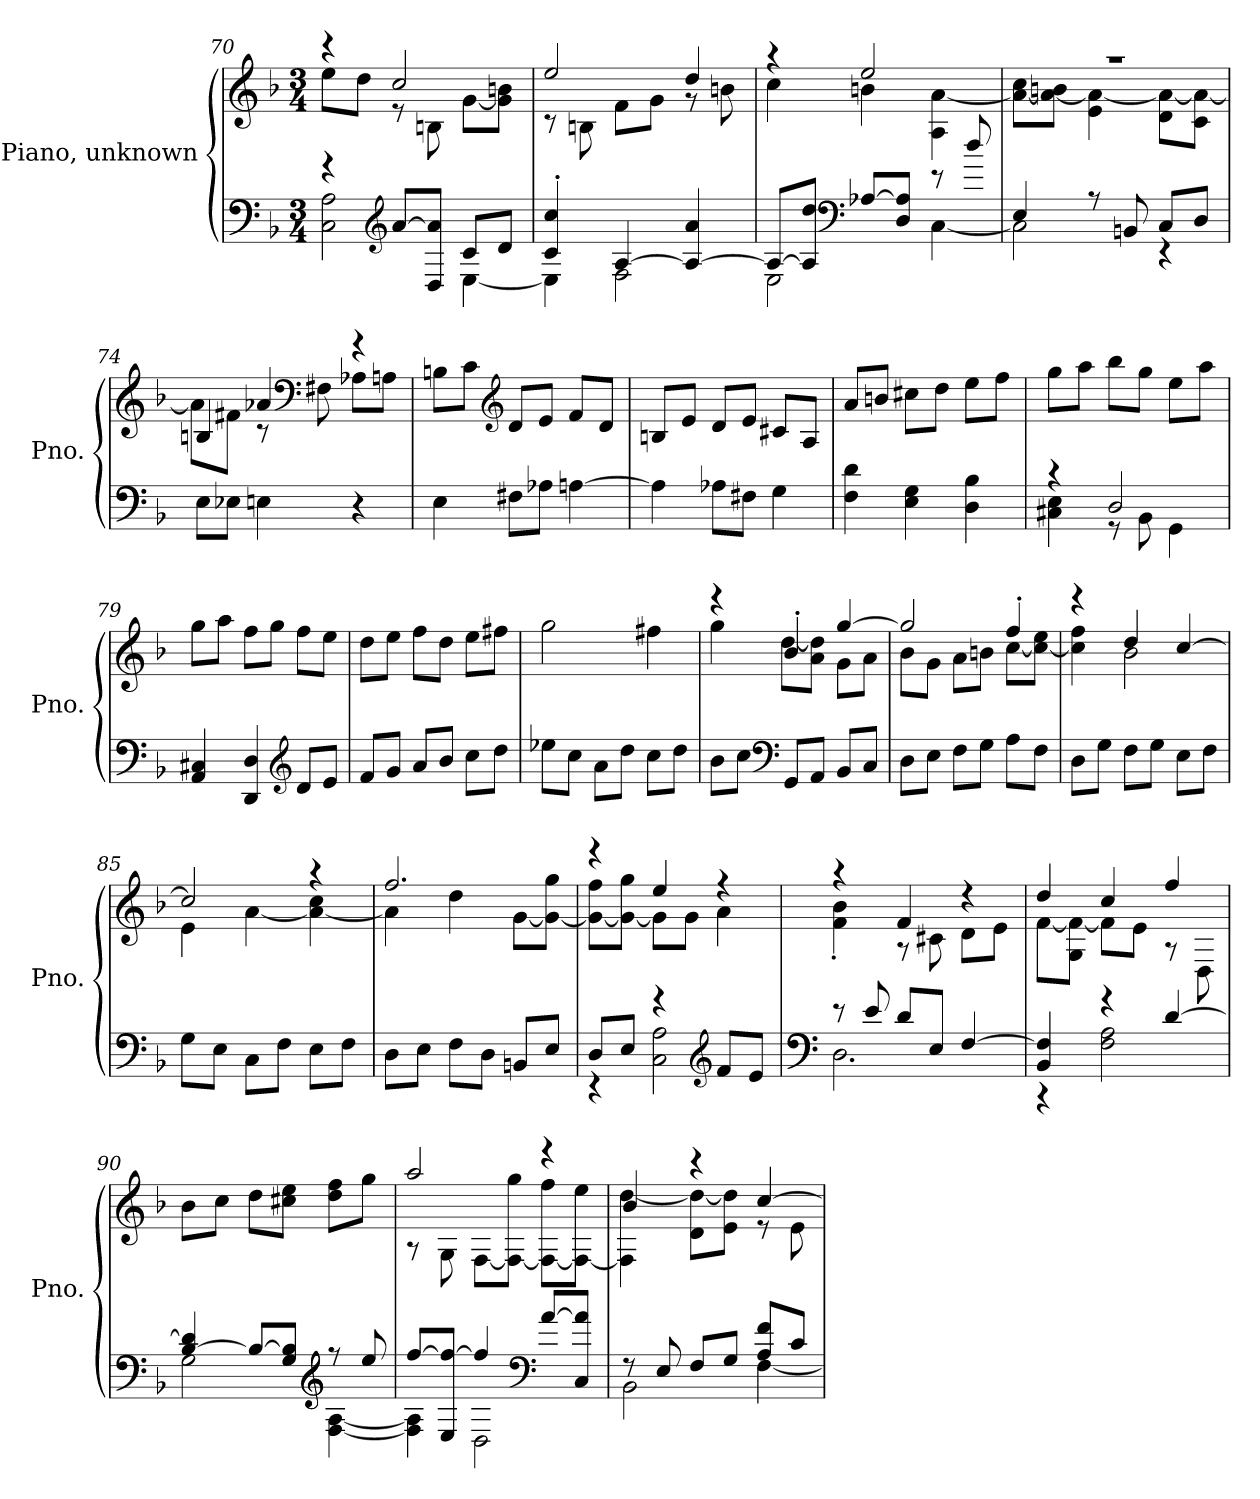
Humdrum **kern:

**kern	**kern
*part1	*part1
*staff2	*staff1
*I"Piano, unknown	*
*I'Pno.	*
*clefF4	*clefG2
*k[b-]	*k[b-]
*M3/4	*M3/4
=70	=70
*^	*^
4r	2C\ 2A\	4r	8ee\L
.	.	.	8dd\J
*clefG2	*	*	*
[8a/L	.	2cc/	8r
8D/ 8a/]J	.	.	8Bn\
8c/L	[4E\	.	[8g\L
8d/J	.	.	8g\] 8bn\J
=71	=71	=71	=71
4c/' 4cc/'	4E\]	2ee/	8r
.	.	.	8Bn\
[4A/	2F\	.	8f\L
.	.	.	8g\J
4A/_ 4a/	.	4dd/	8r
.	.	.	8bn\
=72	=72	=72	=72
8A/L_	2E\	4r	4cc\
8A/] 8dd/J	.	.	.
*clefF4	*	*	*
[8A-X/L	.	2ee/	4bn\
8D/ 8A-/]J	.	.	.
8r	[4C\	.	4A\ [4a\
8dd/	.	.	.
!!LO:LB:g=z	!!
=73	=73	=73	=73
4E/	2C\]	2.r	8a\_ 8cc\L
.	.	.	8a\_ 8bn\J
8r	.	.	4e\ 4a\_
8BBn/	.	.	.
8C/L	4r	.	8d\ 8a\_L
8D/J	.	.	8c\ 8a\_J
*v	*v	*	*
=74	=74	=74
8E\L	4Bn/	8a\L]
8E-X\J	.	8f#X\J
4En\	4a-X/	8r
*	*clefF4	*
.	.	8F#X\
4r	4r	8A-X\L
.	.	8An\J
*	*v	*v
=75	=75
4E\	8Bn\L
.	8c\J
*	*clefG2
8F#X\L	8d/L
8A-X\J	8e/J
[4An\	8f/L
.	8d/J
=76	=76
4A\]	8Bn/L
.	8e/J
8A-X\L	8d/L
8F#X\J	8e/J
4G\	8c#X/L
.	8A/J
!!LO:PB:g=z
=77	=77
4F\ 4d\	8a/L
.	8bn/J
4E\ 4G\	8cc#X\L
.	8dd\J
4D\ 4B-\	8ee\L
.	8ff\J
=78	=78
*^	*
4r	4C#X\ 4E\	8gg\L
.	.	8aa\J
2D/	8r	8bb-\L
.	8BB-\	8gg\J
.	4GG\	8ee\L
.	.	8aa\J
*v	*v	*
=79	=79
4AA/ 4C#X/	8gg\L
.	8aa\J
4DD/ 4D/	8ff\L
.	8gg\J
*clefG2	*
8d/L	8ff\L
8e/J	8ee\J
=80	=80
8f/L	8dd\L
8g/J	8ee\J
8a/L	8ff\L
8b-/J	8dd\J
8cc\L	8ee\L
8dd\J	8ff#X\J
=81	=81
8ee-X\L	2gg\
8cc\J	.
8a\L	.
8dd\J	.
8cc\L	4ff#X\
8dd\J	.
!!LO:LB:g=z
=82	=82
*	*^
8b-\L	4r	4gg\
8cc\J	.	.
*clefF4	*	*
8GG/L	4b-'/	[8dd\L
8AA/J	.	8a\ 8dd\]J
8BB-/L	[4gg/	8g\L
8C/J	.	8a\J
=83	=83	=83
8D\L	2gg/]	8b-\L
8E\J	.	8g\J
8F\L	.	8a\L
8G\J	.	8bn\J
8A\L	4ff'/	[8cc\L
8F\J	.	8cc\_ 8ee\J
=84	=84	=84
8D\L	4r	4cc\] 4ff\
8G\J	.	.
8F\L	4dd/	2b-\
8G\J	.	.
8E\L	[4cc/	.
8F\J	.	.
=85	=85	=85
8G\L	2cc/]	4e\
8E\J	.	.
8C\L	.	[4a\
8F\J	.	.
8E\L	4r	4a\_ 4cc\
8F\J	.	.
=86	=86	=86
8D\L	2.ff/	4a\]
8E\J	.	.
8F\L	.	4dd\
8D\J	.	.
8BBn/L	.	[8g\L
8E/J	.	8g\_ 8gg\J
!!LO:LB:g=z	!!
=87	=87	=87
*^	*	*
8D/L	4r	4r	8g\_ 8ff\L
8E/J	.	.	8g\_ 8gg\J
4r	2C\ 2A\	4ee/	8g\L]
.	.	.	8g\J
*clefG2	*	*	*
8f/L	.	4r	4a\
8e/J	.	.	.
=88	=88	=88	=88
*clefF4	*	*	*
8r	2.D\	4r	4f\' 4b-\'
8e/	.	.	.
8d/L	.	4f/	8r
8E/J	.	.	8c#X\
[4F/	.	4r	8d\L
.	.	.	8e\J
=89	=89	=89	=89
4BB-/ 4F/]	4r	4dd/	[8f\L
.	.	.	8G\ 8f\_J
4r	2F\ 2A\	4cc/	8f\L]
.	.	.	8e\J
[4d/	.	4ff/	8r
.	.	.	8D\
*	*	*v	*v
=90	=90	=90
[4B-/ 4d/]	2G\	8b-\L
.	.	8cc\J
8B-/L_	.	8dd\L
8G/ 8B-/]J	.	8cc#X\ 8ee\J
*clefG2	*	*
8r	[4F\ [4A\	8dd\ 8ff\L
8ee/	.	8gg\J
!!LO:LB:g=z
=91	=91	=91
*	*	*^
[8ff/L	4F\] 4A\]	2aa/	8r
8E/ 8ff/_J	.	.	8G\
4ff/]	2D\	.	[8F\L
.	.	.	8F\_ 8gg\J
*clefF4	*	*	*
[8a/L	.	4r	8F\_ 8ff\L
8C/ 8a/]J	.	.	8F\_ 8ee\J
=92	=92	=92	=92
8r	2BB-\	4b-/	4F\] [4dd\
8E/	.	.	.
8F/L	.	4r	8d\ 8dd\_L
8G/J	.	.	8e\ 8dd\]J
8A/ 8f/L	[4F\	[4cc/	8r
8c/J	.	.	8e\
*v	*v	*	*
*	*v	*v
=	=
*-	*-
